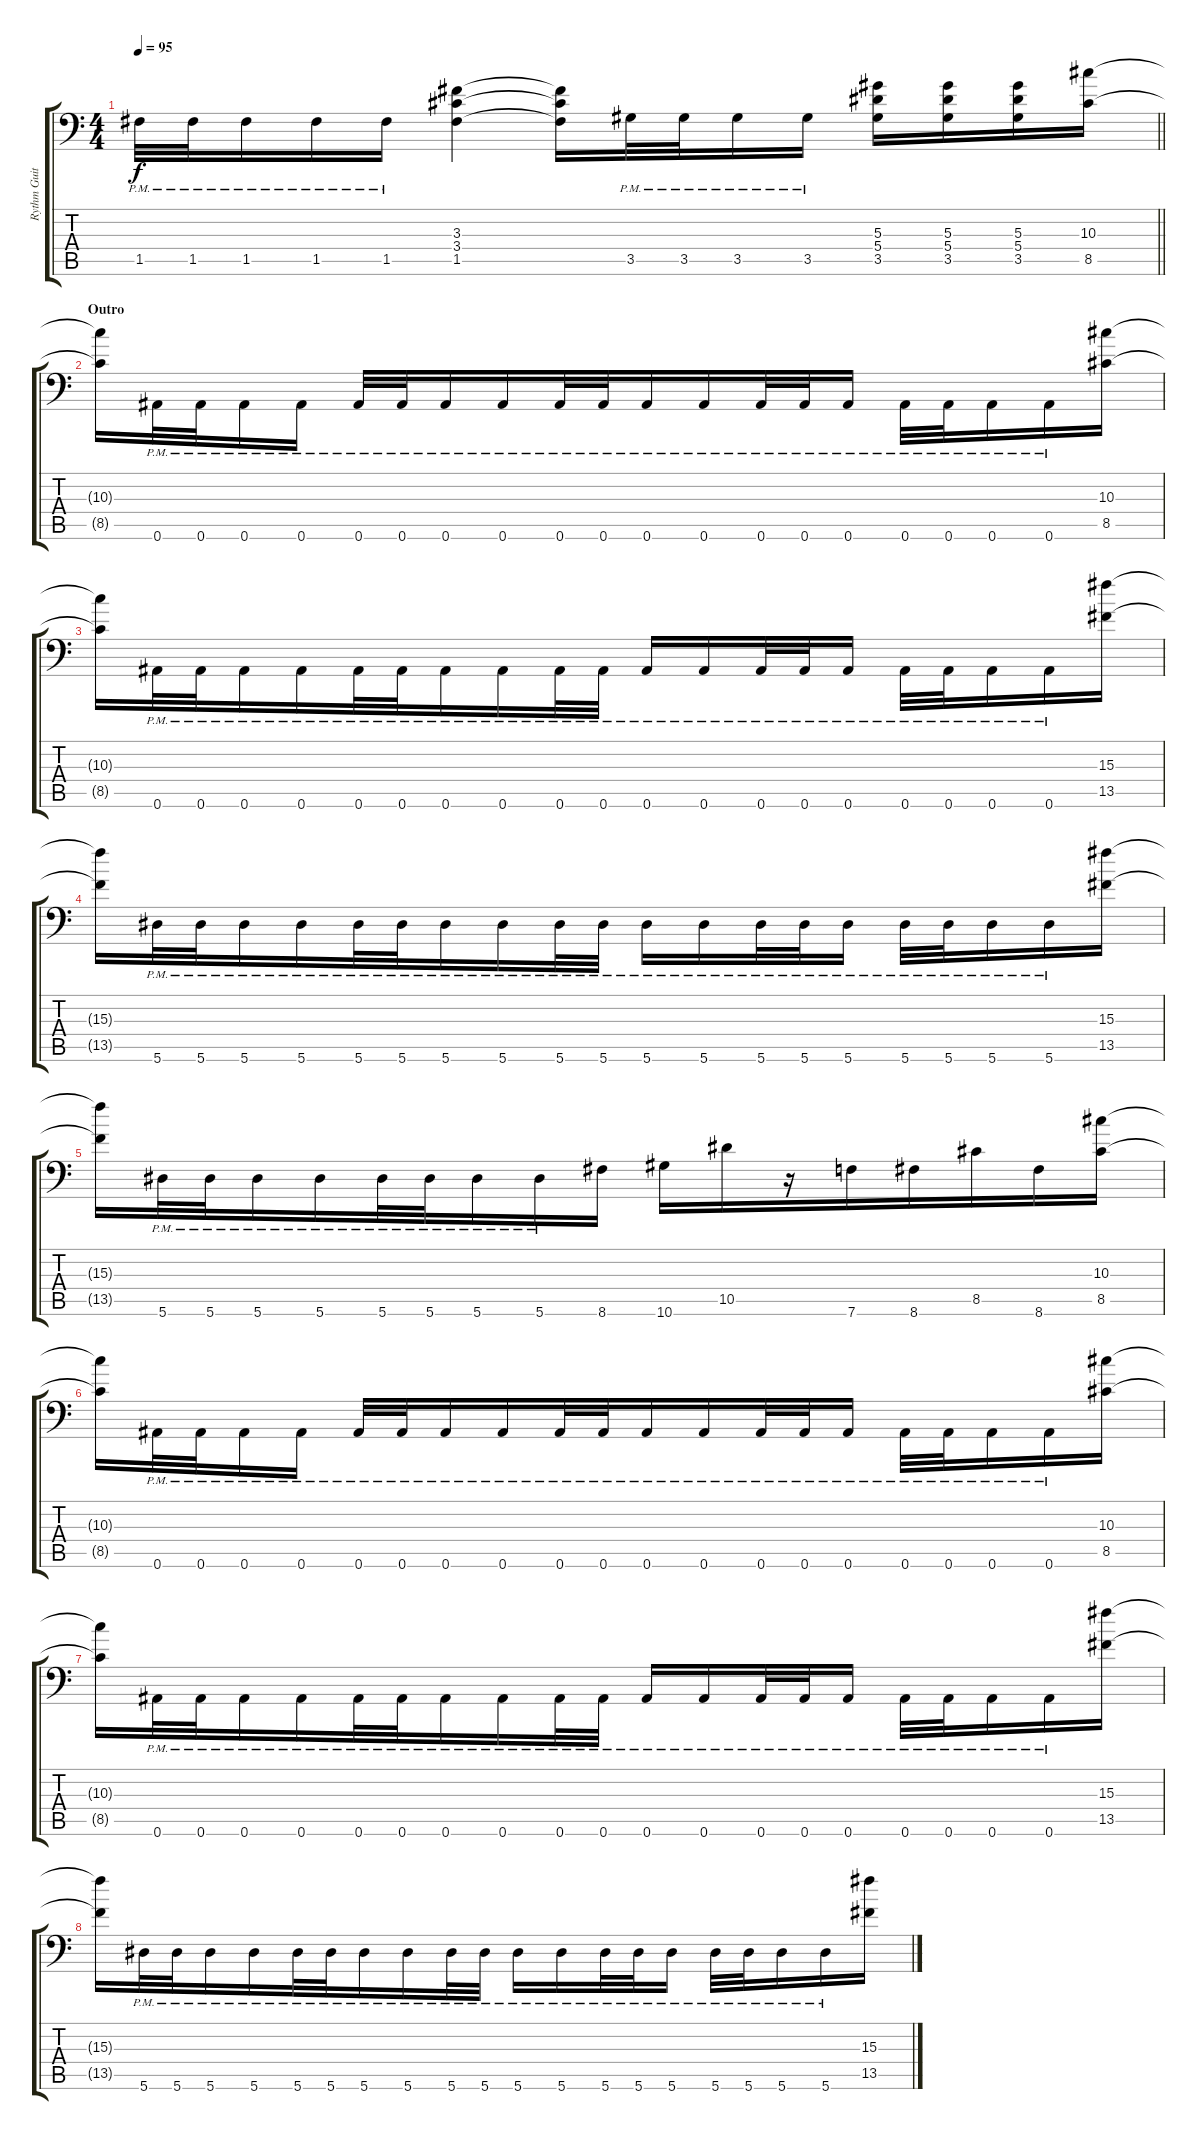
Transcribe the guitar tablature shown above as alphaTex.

\track ("Rythm Guitar 1" "Rythm Guit") {instrument distortionguitar}
\staff {score tabs}
\tuning (C4 G3 Eb3 Bb2 F2 Bb1) {hide}
\ts (4 4)
\tempo 95
\clef f4
\barLineRight lightlight
\ks c
1.5{pm}.32{dy f} 1.5{pm}.32 1.5{pm}.16 1.5{pm}.16 1.5{pm}.16{beam merge} (3.3 3.4 1.5).4 (3.3{t} 3.4{t} 1.5{t}).16{beam merge} 3.5{pm}.32 3.5{pm}.32 3.5{pm}.16 3.5{pm}.16 (5.3 5.4 3.5).16 (5.3 5.4 3.5).16 (5.3 5.4 3.5).16 (10.3 8.5).16 |
\section ("" "Outro")
(10.3{t} 8.5{t}).16{beam merge} 0.6{pm}.32{beam merge} 0.6{pm}.32 0.6{pm}.16{beam merge} 0.6{pm}.16 0.6{pm}.32{beam merge} 0.6{pm}.32 0.6{pm}.16 0.6{pm}.16 0.6{pm}.32 0.6{pm}.32{beam merge} 0.6{pm}.16{beam merge} 0.6{pm}.16{beam merge} 0.6{pm}.32 0.6{pm}.32 0.6{pm}.16 0.6{pm}.32{beam merge} 0.6{pm}.32 0.6{pm}.16 0.6{pm}.16{beam merge} (10.3 8.5).16 |
(10.3{t} 8.5{t}).16{beam merge} 0.6{pm}.32 0.6{pm}.32 0.6{pm}.16 0.6{pm}.16{beam merge} 0.6{pm}.32 0.6{pm}.32 0.6{pm}.16{beam merge} 0.6{pm}.16 0.6{pm}.32 0.6{pm}.32 0.6{pm}.16 0.6{pm}.16 0.6{pm}.32 0.6{pm}.32{beam merge} 0.6{pm}.16 0.6{pm}.32 0.6{pm}.32{beam merge} 0.6{pm}.16 0.6{pm}.16{beam merge} (15.3 13.5).16 |
(15.3{t} 13.5{t}).16{beam merge} 5.6{pm}.32 5.6{pm}.32 5.6{pm}.16 5.6{pm}.16{beam merge} 5.6{pm}.32 5.6{pm}.32 5.6{pm}.16{beam merge} 5.6{pm}.16 5.6{pm}.32 5.6{pm}.32 5.6{pm}.16 5.6{pm}.16 5.6{pm}.32 5.6{pm}.32{beam merge} 5.6{pm}.16 5.6{pm}.32 5.6{pm}.32{beam merge} 5.6{pm}.16 5.6{pm}.16{beam merge} (15.3 13.5).16 |
(15.3{t} 13.5{t}).16{beam merge} 5.6{pm}.32 5.6{pm}.32 5.6{pm}.16 5.6{pm}.16{beam merge} 5.6{pm}.32 5.6{pm}.32 5.6{pm}.16{beam merge} 5.6{pm}.16 8.6.16 10.6.16 10.5.16{beam merge} r.16 7.6.16{beam merge} 8.6.16 8.5.16{beam merge} 8.6.16{beam merge} (10.3 8.5).16 |
(10.3{t} 8.5{t}).16{beam merge} 0.6{pm}.32{beam merge} 0.6{pm}.32 0.6{pm}.16{beam merge} 0.6{pm}.16 0.6{pm}.32{beam merge} 0.6{pm}.32 0.6{pm}.16 0.6{pm}.16 0.6{pm}.32 0.6{pm}.32{beam merge} 0.6{pm}.16{beam merge} 0.6{pm}.16{beam merge} 0.6{pm}.32 0.6{pm}.32 0.6{pm}.16 0.6{pm}.32{beam merge} 0.6{pm}.32 0.6{pm}.16 0.6{pm}.16{beam merge} (10.3 8.5).16 |
(10.3{t} 8.5{t}).16{beam merge} 0.6{pm}.32 0.6{pm}.32 0.6{pm}.16 0.6{pm}.16{beam merge} 0.6{pm}.32 0.6{pm}.32 0.6{pm}.16{beam merge} 0.6{pm}.16 0.6{pm}.32 0.6{pm}.32 0.6{pm}.16 0.6{pm}.16 0.6{pm}.32 0.6{pm}.32{beam merge} 0.6{pm}.16 0.6{pm}.32 0.6{pm}.32{beam merge} 0.6{pm}.16 0.6{pm}.16{beam merge} (15.3 13.5).16 |
(15.3{t} 13.5{t}).16{beam merge} 5.6{pm}.32 5.6{pm}.32 5.6{pm}.16 5.6{pm}.16{beam merge} 5.6{pm}.32 5.6{pm}.32 5.6{pm}.16{beam merge} 5.6{pm}.16 5.6{pm}.32 5.6{pm}.32 5.6{pm}.16 5.6{pm}.16 5.6{pm}.32 5.6{pm}.32{beam merge} 5.6{pm}.16 5.6{pm}.32 5.6{pm}.32{beam merge} 5.6{pm}.16 5.6{pm}.16{beam merge} (15.3 13.5).16
